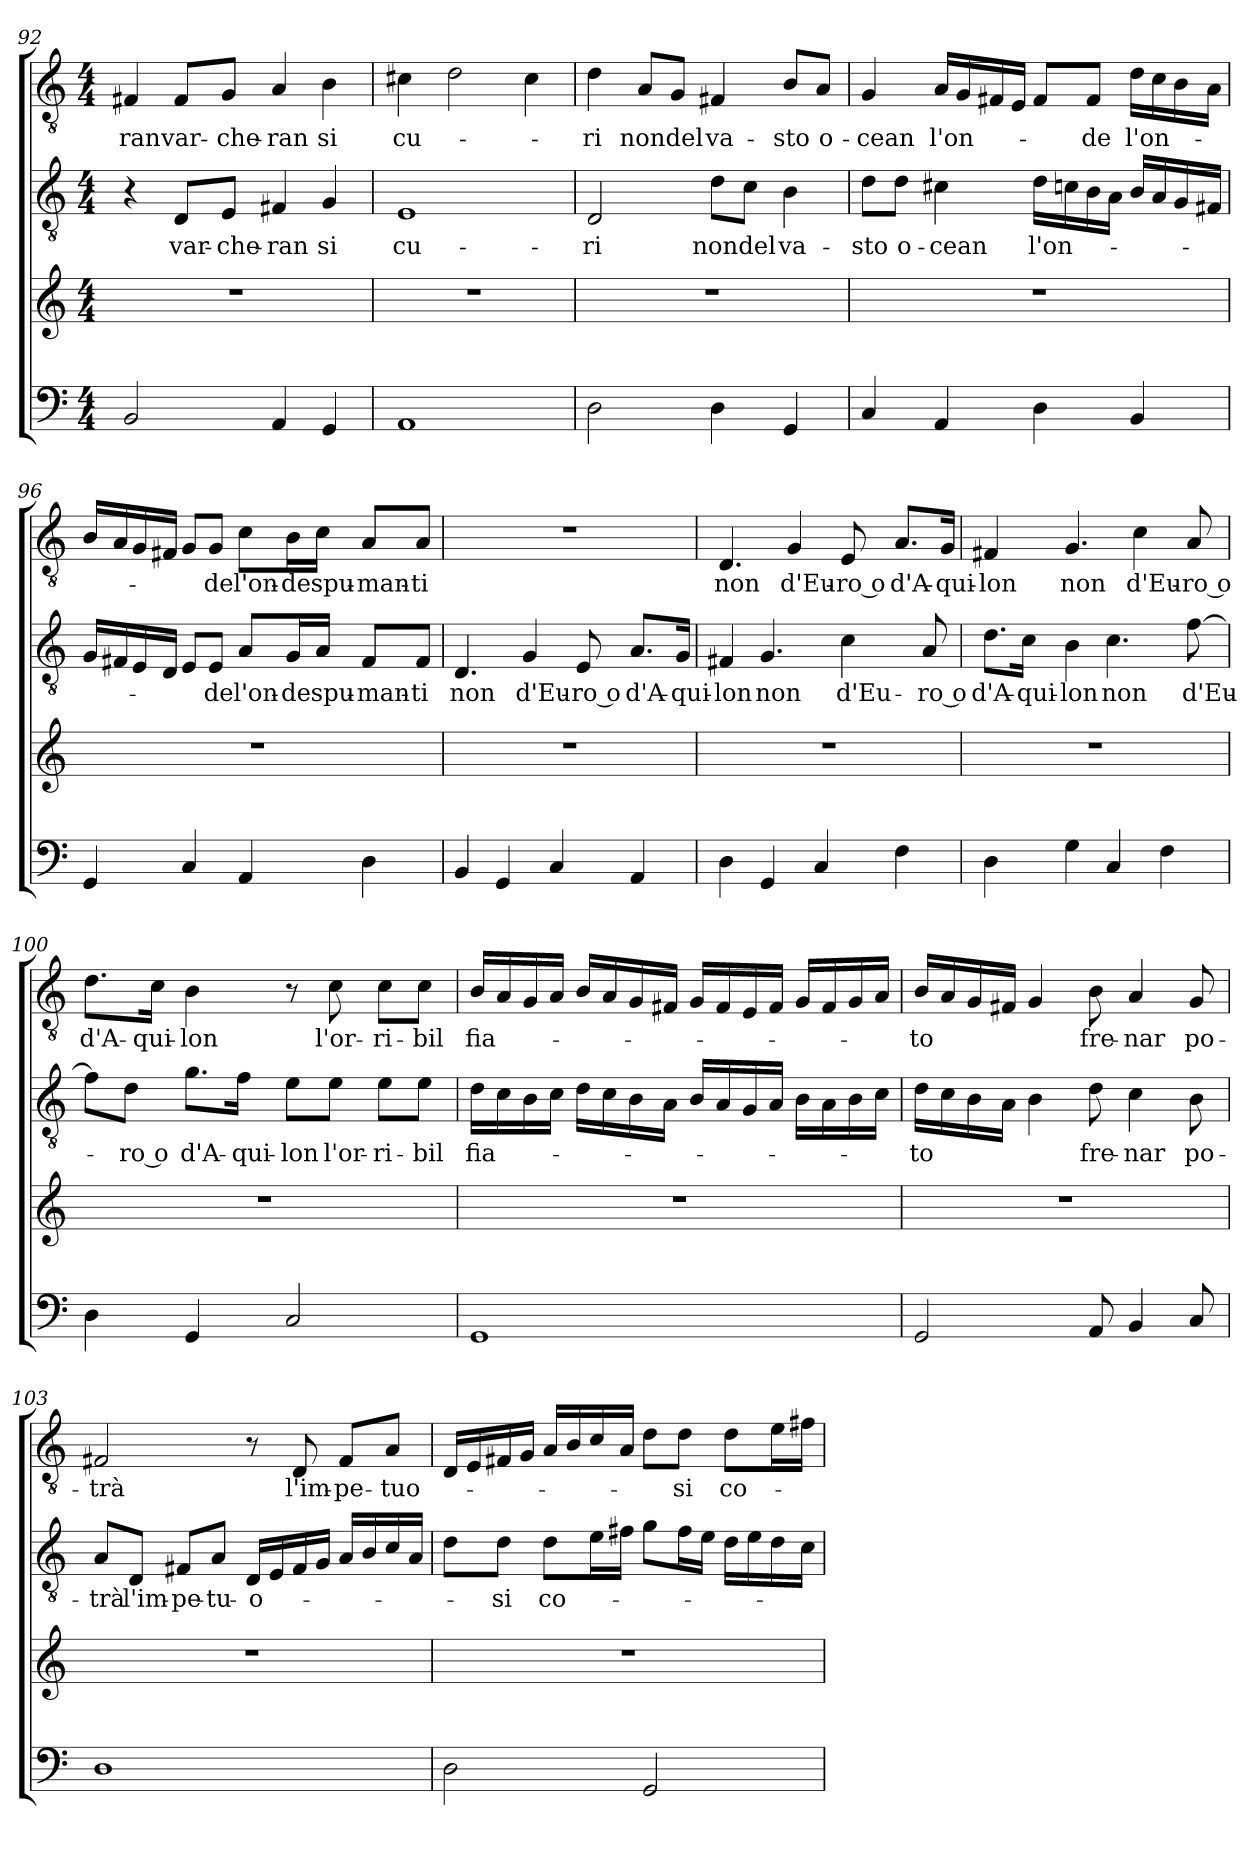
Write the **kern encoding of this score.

**kern	**kern	**kern	**text	**kern	**text
*part4	*part3	*part2	*part2	*part1	*part1
*staff4	*staff3	*staff2	*staff2	*staff1	*staff1
!!LO:PB:g=z
*clefF4	*clefG2	*clefGv2	*	*clefGv2	*
*k[]	*k[]	*k[]	*	*k[]	*
*C:	*C:	*C:	*	*C:	*
*M4/4	*M4/4	*M4/4	*	*M4/4	*
=92	=92	=92	=92	=92	=92
!	!	!	!	!	!LO:LY:b
2BB/	1r	4r	.	4F#X/	-ran
!	!	!	!LO:LY:b	!	!LO:LY:b
.	.	8D/L	var-	8F#/L	var-
!	!	!	!LO:LY:b	!	!LO:LY:b
.	.	8E/J	-che-	8G/J	-che-
!	!	!	!LO:LY:b	!	!LO:LY:b
4AA/	.	4F#X/	-ran	4A/	-ran
!	!	!	!LO:LY:b	!	!LO:LY:b
4GG/	.	4G/	si	4B\	si
=93	=93	=93	=93	=93	=93
!	!	!	!LO:LY:b	!	!LO:LY:b
1AA	1r	1E	cu-	4c#X\	cu-
.	.	.	.	2d\	.
.	.	.	.	4c#\	.
=94	=94	=94	=94	=94	=94
!	!	!	!LO:LY:b	!	!LO:LY:b
2D\	1r	2D/	-ri	4d\	-ri
!	!	!	!	!	!LO:LY:b
.	.	.	.	8A/L	non
!	!	!	!	!	!LO:LY:b
.	.	.	.	8G/J	del
!	!	!	!LO:LY:b	!	!LO:LY:b
4D\	.	8d\L	non	4F#X/	va-
!	!	!	!LO:LY:b	!	!
.	.	8c\J	del	.	.
!	!	!	!LO:LY:b	!	!LO:LY:b
4GG/	.	4B\	va-	8B/L	-sto
!	!	!	!	!	!LO:LY:b
.	.	.	.	8A/J	o-
=95	=95	=95	=95	=95	=95
!	!	!	!LO:LY:b	!	!LO:LY:b
4C/	1r	8d\L	-sto	4G/	-cean
!	!	!	!LO:LY:b	!	!
.	.	8d\J	o-	.	.
!	!	!	!LO:LY:b	!	!LO:LY:b
4AA/	.	4c#X\	-cean	16A/LL	l'on-
.	.	.	.	16G/	.
.	.	.	.	16F#X/	.
.	.	.	.	16E/JJ	.
!	!	!	!LO:LY:b	!	!
4D\	.	16d\LL	l'on-	8F#/L	.
.	.	16cn\	.	.	.
!	!	!	!	!	!LO:LY:b
.	.	16B\	.	8F#/J	-de
.	.	16A\JJ	.	.	.
!	!	!	!	!	!LO:LY:b
4BB/	.	16B/LL	.	16d\LL	l'on-
.	.	16A/	.	16c\	.
.	.	16G/	.	16B\	.
.	.	16F#X/JJ	.	16A\JJ	.
!!LO:LB:g=z
=96	=96	=96	=96	=96	=96
4GG/	1r	16G/LL	.	16B/LL	.
.	.	16F#X/	.	16A/	.
.	.	16E/	.	16G/	.
.	.	16D/JJ	.	16F#X/JJ	.
4C/	.	8E/L	.	8G/L	.
!	!	!	!LO:LY:b	!	!LO:LY:b
.	.	8E/J	-de	8G/J	-de
!	!	!	!LO:LY:b	!	!LO:LY:b
4AA/	.	8A/L	l'on-	8c\L	l'on-
!	!	!	!LO:LY:b	!	!LO:LY:b
.	.	16G/L	-de	16B\L	-de
!	!	!	!LO:LY:b	!	!LO:LY:b
.	.	16A/JJ	spu-	16c\JJ	spu-
!	!	!	!LO:LY:b	!	!LO:LY:b
4D\	.	8F#/L	-man-	8A/L	-man-
!	!	!	!LO:LY:b	!	!LO:LY:b
.	.	8F#/J	-ti	8A/J	-ti
=97	=97	=97	=97	=97	=97
!	!	!	!LO:LY:b	!	!
4BB/	1r	4.D/	non	1r	.
4GG/	.	.	.	.	.
!	!	!	!LO:LY:b	!	!
.	.	4G/	d'Eu-	.	.
4C/	.	.	.	.	.
!	!	!	!LO:LY:b	!	!
.	.	8E/	-ro o	.	.
!	!	!	!LO:LY:b	!	!
4AA/	.	8.A/L	d'A-	.	.
!	!	!	!LO:LY:b	!	!
.	.	16G/Jk	-qui-	.	.
=98	=98	=98	=98	=98	=98
!	!	!	!LO:LY:b	!	!LO:LY:b
4D\	1r	4F#X/	-lon	4.D/	non
!	!	!	!LO:LY:b	!	!
4GG/	.	4.G/	non	.	.
!	!	!	!	!	!LO:LY:b
.	.	.	.	4G/	d'Eu-
4C/	.	.	.	.	.
!	!	!	!LO:LY:b	!	!LO:LY:b
.	.	4c\	d'Eu-	8E/	-ro o
!	!	!	!	!	!LO:LY:b
4F\	.	.	.	8.A/L	d'A-
!	!	!	!LO:LY:b	!	!
.	.	8A/	-ro o	.	.
!	!	!	!	!	!LO:LY:b
.	.	.	.	16G/Jk	-qui-
!!LO:LB:g=z
=99	=99	=99	=99	=99	=99
!	!	!	!LO:LY:b	!	!LO:LY:b
4D\	1r	8.d\L	d'A-	4F#X/	-lon
!	!	!	!LO:LY:b	!	!
.	.	16c\Jk	-qui-	.	.
!	!	!	!LO:LY:b	!	!LO:LY:b
4G\	.	4B\	-lon	4.G/	non
!	!	!	!LO:LY:b	!	!
4C/	.	4.c\	non	.	.
!	!	!	!	!	!LO:LY:b
.	.	.	.	4c\	d'Eu-
4F\	.	.	.	.	.
!	!	!	!LO:LY:b	!	!LO:LY:b
.	.	[8f\	d'Eu-	8A/	-ro o
=100	=100	=100	=100	=100	=100
!	!	!	!	!	!LO:LY:b
4D\	1r	8f\L]	.	8.d\L	d'A-
!	!	!	!LO:LY:b	!	!
.	.	8d\J	-ro o	.	.
!	!	!	!	!	!LO:LY:b
.	.	.	.	16c\Jk	-qui-
!	!	!	!LO:LY:b	!	!LO:LY:b
4GG/	.	8.g\L	d'A-	4B\	-lon
!	!	!	!LO:LY:b	!	!
.	.	16f\Jk	-qui-	.	.
!	!	!	!LO:LY:b	!	!
2C/	.	8e\L	-lon	8r	.
!	!	!	!LO:LY:b	!	!LO:LY:b
.	.	8e\J	l'or-	8c\	l'or-
!	!	!	!LO:LY:b	!	!LO:LY:b
.	.	8e\L	-ri-	8c\L	-ri-
!	!	!	!LO:LY:b	!	!LO:LY:b
.	.	8e\J	-bil	8c\J	-bil
=101	=101	=101	=101	=101	=101
!	!	!	!LO:LY:b	!	!LO:LY:b
1GG	1r	16d\LL	fia-	16B/LL	fia-
.	.	16c\	.	16A/	.
.	.	16B\	.	16G/	.
.	.	16c\JJ	.	16A/JJ	.
.	.	16d\LL	.	16B/LL	.
.	.	16c\	.	16A/	.
.	.	16B\	.	16G/	.
.	.	16A\JJ	.	16F#X/JJ	.
.	.	16B/LL	.	16G/LL	.
.	.	16A/	.	16F#/	.
.	.	16G/	.	16E/	.
.	.	16A/JJ	.	16F#/JJ	.
.	.	16B\LL	.	16G/LL	.
.	.	16A\	.	16F#/	.
.	.	16B\	.	16G/	.
.	.	16c\JJ	.	16A/JJ	.
!!LO:LB:g=z
=102	=102	=102	=102	=102	=102
!	!	!	!LO:LY:b	!	!LO:LY:b
2GG/	1r	16d\LL	-to	16B/LL	-to
.	.	16c\	.	16A/	.
.	.	16B\	.	16G/	.
.	.	16A\JJ	.	16F#X/JJ	.
.	.	4B\	.	4G/	.
!	!	!	!LO:LY:b	!	!LO:LY:b
8AA/	.	8d\	fre-	8B\	fre-
!	!	!	!LO:LY:b	!	!LO:LY:b
4BB/	.	4c\	-nar	4A/	-nar
!	!	!	!LO:LY:b	!	!LO:LY:b
8C/	.	8B\	po-	8G/	po-
=103	=103	=103	=103	=103	=103
!	!	!	!LO:LY:b	!	!LO:LY:b
1D	1r	8A/L	-trà	2F#X/	-trà
!	!	!	!LO:LY:b	!	!
.	.	8D/J	l'im-	.	.
!	!	!	!LO:LY:b	!	!
.	.	8F#X/L	-pe-	.	.
!	!	!	!LO:LY:b	!	!
.	.	8A/J	-tu-	.	.
!	!	!	!LO:LY:b	!	!
.	.	16D/LL	-o-	8r	.
.	.	16E/	.	.	.
!	!	!	!	!	!LO:LY:b
.	.	16F#/	.	8D/	l'im-
.	.	16G/JJ	.	.	.
!	!	!	!	!	!LO:LY:b
.	.	16A/LL	.	8F#/L	-pe-
.	.	16B/	.	.	.
!	!	!	!	!	!LO:LY:b
.	.	16c/	.	8A/J	-tuo-
.	.	16A/JJ	.	.	.
=104	=104	=104	=104	=104	=104
2D\	1r	8d\L	.	16D/LL	.
.	.	.	.	16E/	.
!	!	!	!LO:LY:b	!	!
.	.	8d\J	-si	16F#X/	.
.	.	.	.	16G/JJ	.
!	!	!	!LO:LY:b	!	!
.	.	8d\L	co-	16A/LL	.
.	.	.	.	16B/	.
.	.	16e\L	.	16c/	.
.	.	16f#X\JJ	.	16A/JJ	.
2GG/	.	8g\L	.	8d\L	.
!	!	!	!	!	!LO:LY:b
.	.	16f#\L	.	8d\J	-si
.	.	16e\JJ	.	.	.
!	!	!	!	!	!LO:LY:b
.	.	16d\LL	.	8d\L	co-
.	.	16e\	.	.	.
.	.	16d\	.	16e\L	.
.	.	16c\JJ	.	16f#X\JJ	.
=	=	=	=	=	=
*-	*-	*-	*-	*-	*-
